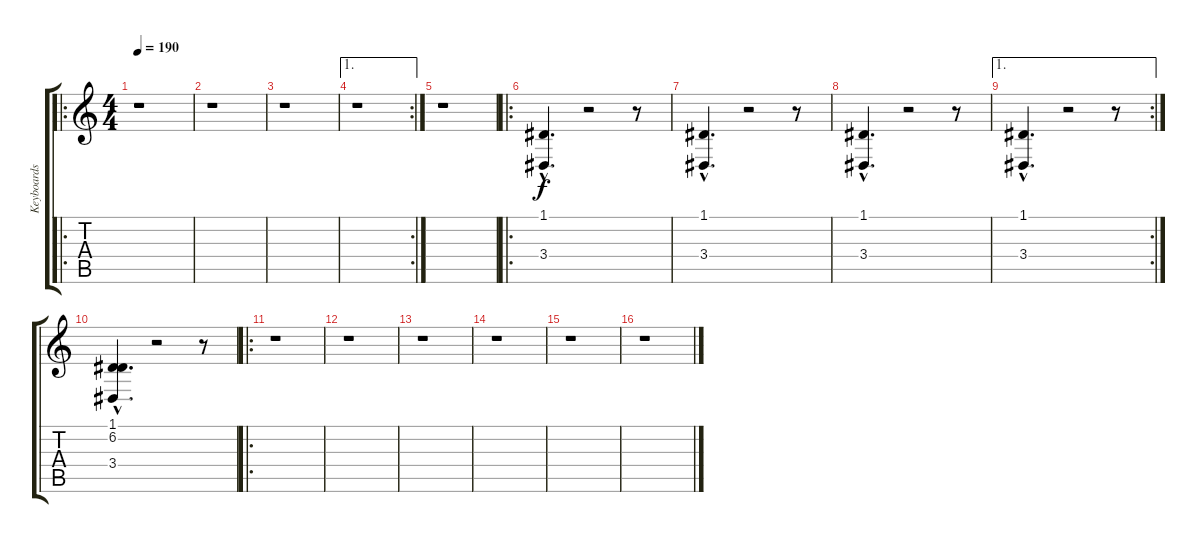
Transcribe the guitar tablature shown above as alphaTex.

\track ("Keyboards" "Keyboards") {instrument stringensemble1}
\staff {score tabs}
\tuning (D4 A3 F3 C3 G2 D2) {hide}
\ro
\ts (4 4)
\tempo 190
\clef g2
\ks c
r.1{dy f instrument stringensemble1} |
r.1 |
r.1 |
\ae 1
\rc 2
r.1 |
r.1 |
\ro
(1.1{hac} 3.4{hac}).4{d} r.2 r.8 |
(1.1{hac} 3.4{hac}).4{d} r.2 r.8 |
(1.1{hac} 3.4{hac}).4{d} r.2 r.8 |
\ae 1
\rc 2
(1.1{hac} 3.4{hac}).4{d} r.2 r.8 |
(1.1{hac} 6.2{hac} 3.4{hac}).4{d} r.2 r.8 |
\ro
r.1 |
r.1 |
r.1 |
r.1 |
r.1 |
r.1
